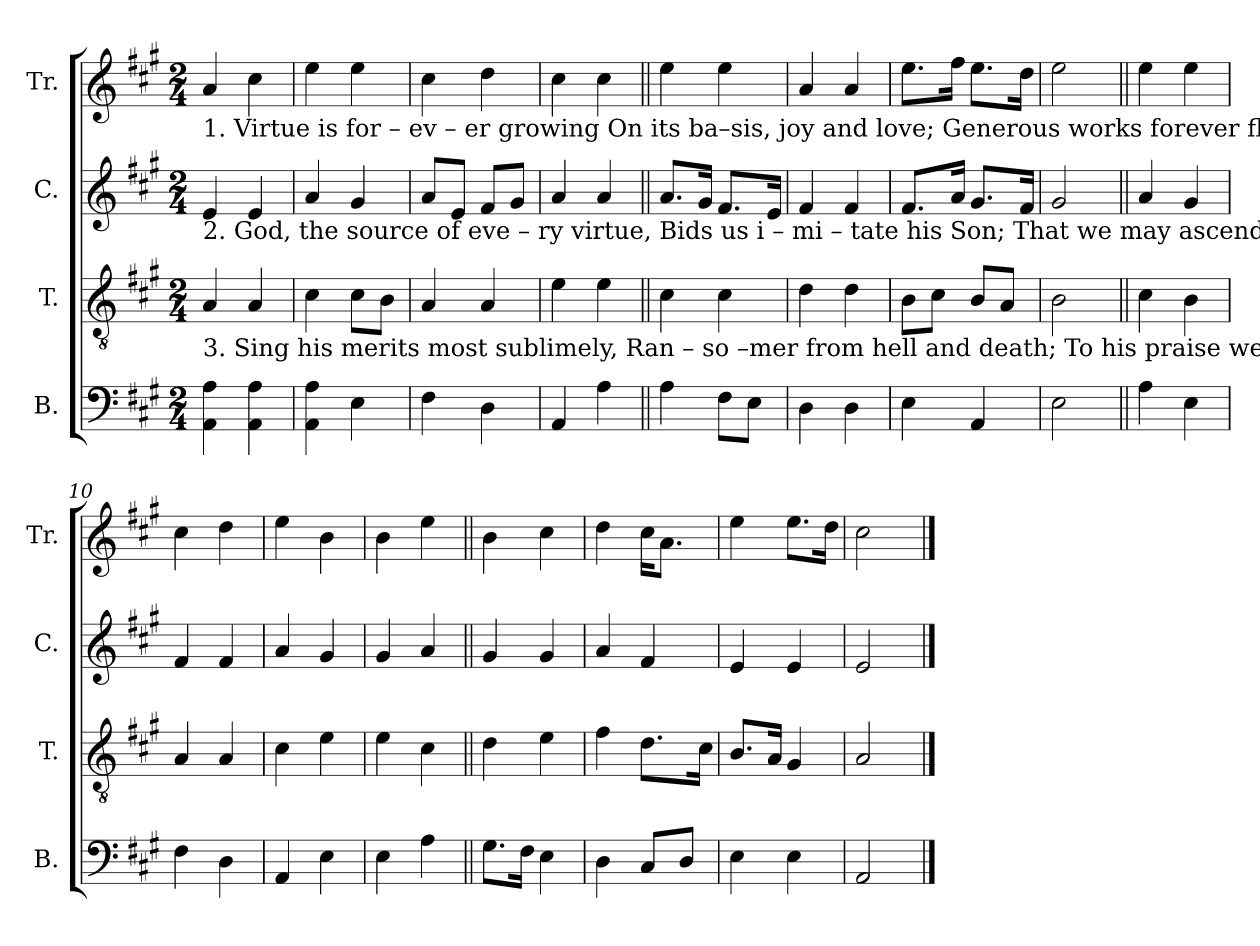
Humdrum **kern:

**kern	**kern	**kern	**kern
*part4	*part3	*part2	*part1
*staff4	*staff3	*staff2	*staff1
*I"B.	*I"T.	*I"C.	*I"Tr.
*I'B.	*I'T.	*I'C.	*I'Tr.
*clefF4	*clefGv2	*clefG2	*clefG2
*k[f#c#g#]	*k[f#c#g#]	*k[f#c#g#]	*k[f#c#g#]
*M2/4	*M2/4	*M2/4	*M2/4
*MM100	*MM100	*MM100	*MM100
=1	=1	=1	=1
!	!	!	!LO:TX:b:t=1. Virtue  is  for – ev  – er   growing   On     its      ba–sis,  joy  and  love;  Generous works forever flowing  Like  the saints who reign above.
!	!	!LO:TX:b:t=2. God, the source of eve – ry  virtue,  Bids  us       i – mi – tate   his   Son;  That we may ascend to glory,  There  adore him  on    his   throne.	!
!	!LO:TX:b:t=3. Sing his merits  most  sublimely,    Ran – so –mer from hell and death;  To his praise we'll be devoted,  Thus em–ploy  our  flee – ting  breath.	!	!
4AA!\ 4A!\	4A!/	4e!/	4a!/
4AA!\ 4A!\	4A!/	4e!/	4cc#!\
=2	=2	=2	=2
4AA!\ 4A!\	4c#!\	4a!/	4ee!\
4E!\	8c#!\L	4g#!/	4ee!\
.	8B!\J	.	.
=3	=3	=3	=3
4F#!\	4A!/	8a!/L	4cc#!\
.	.	8e!/J	.
4D!\	4A!/	8f#!/L	4dd!\
.	.	8g#!/J	.
=4	=4	=4	=4
4AA!/	4e!\	4a!/	4cc#!\
4A!\	4e!\	4a!/	4cc#!\
=5||	=5||	=5||	=5||
4A!\	4c#!\	8.a!/L	4ee!\
.	.	16g#!/Jk	.
8F#!\L	4c#!\	8.f#!/L	4ee!\
8E!\J	.	.	.
.	.	16e!/Jk	.
=6	=6	=6	=6
4D!\	4d!\	4f#!/	4a!/
4D!\	4d!\	4f#!/	4a!/
=7	=7	=7	=7
4E!\	8B!\L	8.f#!/L	8.ee!\L
.	8c#!\J	.	.
.	.	16a!/Jk	16ff#!\Jk
4AA!/	8B!/L	8.g#!/L	8.ee!\L
.	8A!/J	.	.
.	.	16f#!/Jk	16dd!\Jk
=8	=8	=8	=8
2E!\	2B!\	2g#!/	2ee!\
=9||	=9||	=9||	=9||
4A!\	4c#!\	4a!/	4ee!\
4E!\	4B!\	4g#!/	4ee!\
=10	=10	=10	=10
4F#!\	4A!/	4f#!/	4cc#!\
4D!\	4A!/	4f#!/	4dd!\
=11	=11	=11	=11
4AA!/	4c#!\	4a!/	4ee!\
4E!\	4e!\	4g#!/	4b!\
=12	=12	=12	=12
4E!\	4e!\	4g#!/	4b!\
4A!\	4c#!\	4a!/	4ee!\
=13||	=13||	=13||	=13||
8.G#!\L	4d!\	4g#!/	4b!\
16F#!\Jk	.	.	.
4E!\	4e!\	4g#!/	4cc#!\
=14	=14	=14	=14
4D!\	4f#!\	4a!/	4dd!\
8C#!/L	8.d!\L	4f#!/	16cc#!\KL
.	.	.	8.a!\J
8D!/J	.	.	.
.	16c#!\Jk	.	.
=15	=15	=15	=15
4E!\	8.B!/L	4e!/	4ee!\
.	16A!/Jk	.	.
4E!\	4G#!/	4e!/	8.ee!\L
.	.	.	16dd!\Jk
=16	=16	=16	=16
2AA!/	2A!/	2e!/	2cc#!\
==	==	==	==
*-	*-	*-	*-
